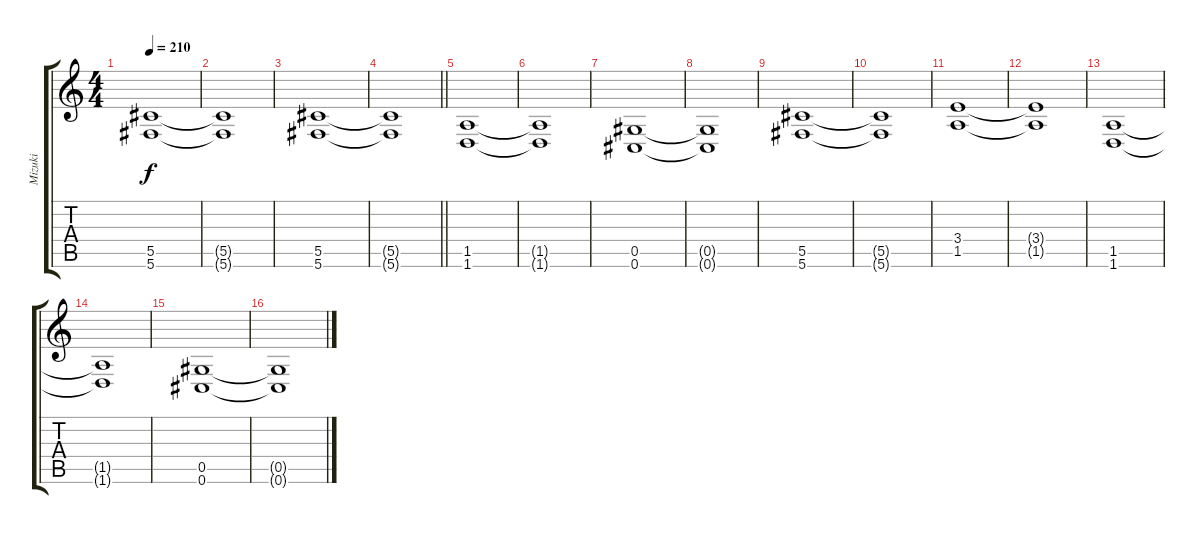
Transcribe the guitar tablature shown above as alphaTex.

\track ("Mizuki" "Mizuki") {instrument distortionguitar}
\staff {score tabs}
\tuning (Eb4 Bb3 Gb3 Db3 Ab2 Db2) {hide}
\ts (4 4)
\tempo 210
\clef g2
\ks c
(5.5 5.6).1{dy f} |
(5.5{t} 5.6{t}).1 |
(5.5 5.6).1 |
\barLineRight lightlight
(5.5{t} 5.6{t}).1 |
(1.5 1.6).1 |
(1.5{t} 1.6{t}).1 |
(0.5 0.6).1 |
(0.5{t} 0.6{t}).1 |
(5.5 5.6).1 |
(5.5{t} 5.6{t}).1 |
(3.4 1.5).1 |
(3.4{t} 1.5{t}).1 |
(1.5 1.6).1 |
(1.5{t} 1.6{t}).1 |
(0.5 0.6).1 |
(0.5{t} 0.6{t}).1
